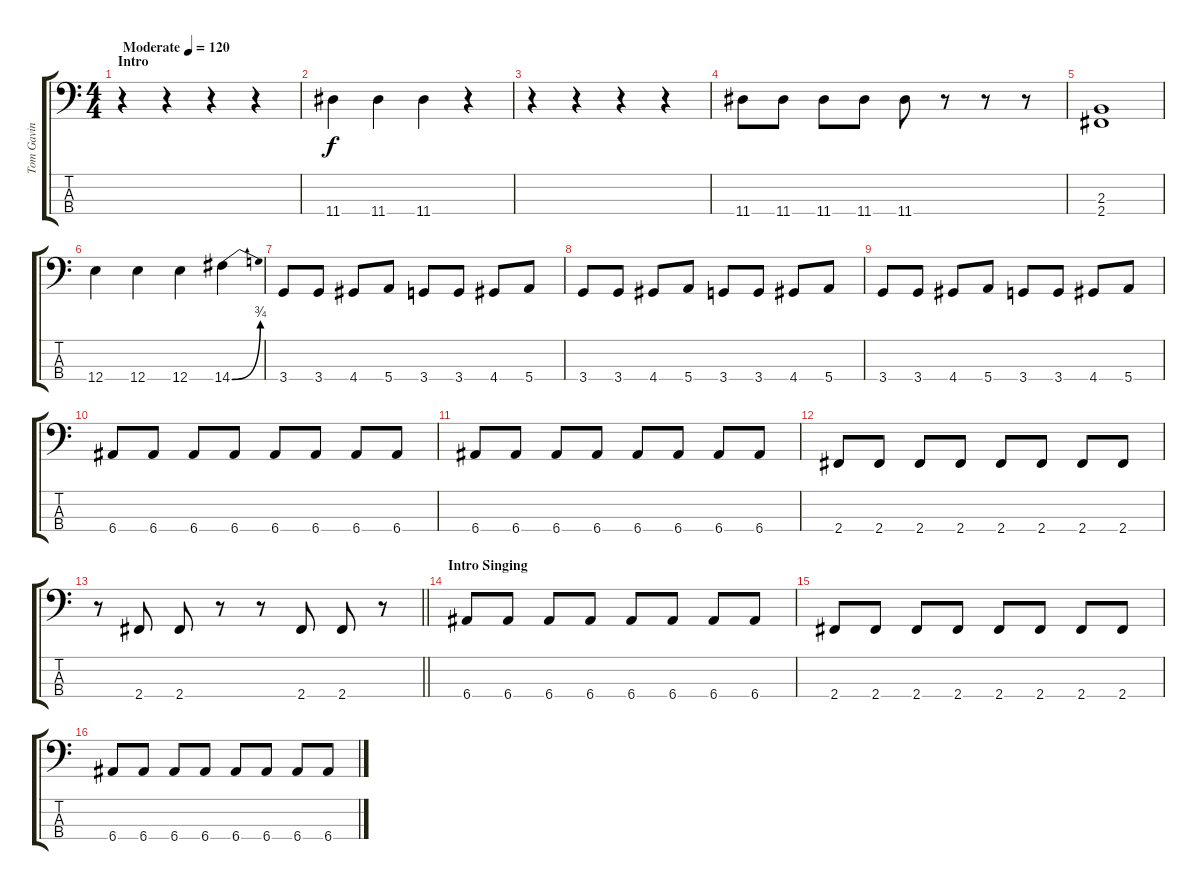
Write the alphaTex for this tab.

\track ("Tom Gavin" "Tom Gavin") {instrument electricbassfinger}
\staff {score tabs}
\tuning (G2 D2 A1 E1) {hide}
\ts (4 4)
\section ("" "Intro")
\tempo (120 "Moderate")
\clef f4
\ks c
r.4{dy f instrument electricbassfinger} r.4 r.4 r.4 |
11.4.4 11.4.4 11.4.4 r.4 |
r.4 r.4 r.4 r.4 |
11.4.8 11.4.8 11.4.8 11.4.8 11.4.8 r.8 r.8 r.8 |
(2.3 2.4).1 |
12.4.4 12.4.4 12.4.4 14.4{be (bend 0 0 60 3)}.4 |
3.4.8 3.4.8 4.4.8 5.4.8 3.4.8 3.4.8 4.4.8 5.4.8 |
3.4.8 3.4.8 4.4.8 5.4.8 3.4.8 3.4.8 4.4.8 5.4.8 |
3.4.8 3.4.8 4.4.8 5.4.8 3.4.8 3.4.8 4.4.8 5.4.8 |
6.4.8 6.4.8 6.4.8 6.4.8 6.4.8 6.4.8 6.4.8 6.4.8 |
6.4.8 6.4.8 6.4.8 6.4.8 6.4.8 6.4.8 6.4.8 6.4.8 |
2.4.8 2.4.8 2.4.8 2.4.8 2.4.8 2.4.8 2.4.8 2.4.8 |
\barLineRight lightlight
r.8 2.4.8 2.4.8 r.8 r.8 2.4.8 2.4.8 r.8 |
\section ("" "Intro Singing")
6.4.8 6.4.8 6.4.8 6.4.8 6.4.8 6.4.8 6.4.8 6.4.8 |
2.4.8 2.4.8 2.4.8 2.4.8 2.4.8 2.4.8 2.4.8 2.4.8 |
6.4.8 6.4.8 6.4.8 6.4.8 6.4.8 6.4.8 6.4.8 6.4.8
